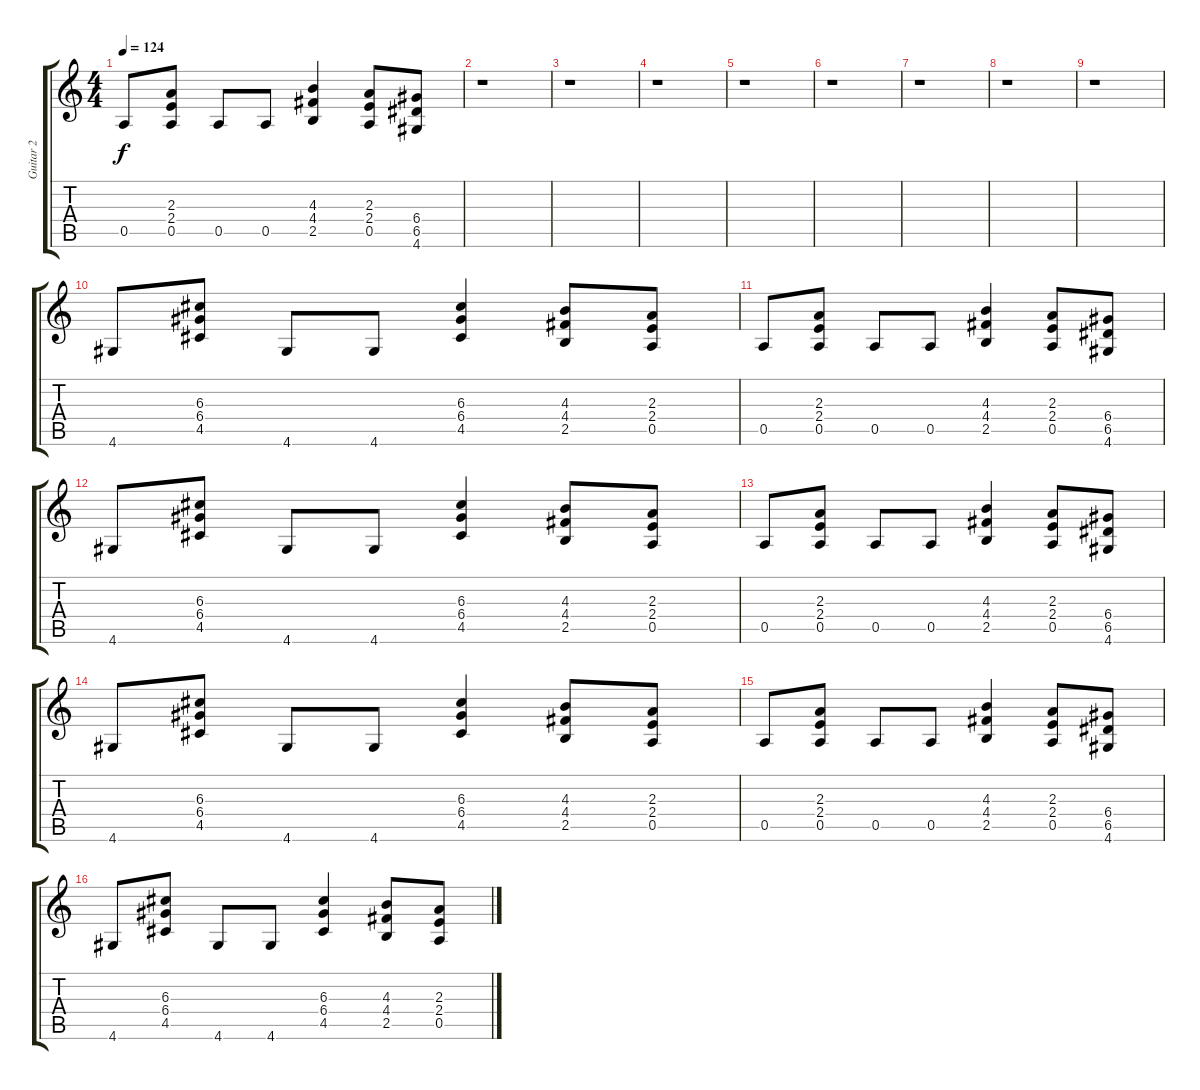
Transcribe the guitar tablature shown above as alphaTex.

\track ("Guitar 2" "Guitar 2") {instrument overdrivenguitar}
\staff {score tabs}
\tuning (E4 B3 G3 D3 A2 E2) {hide}
\ts (4 4)
\tempo 124
\clef g2
\ks c
0.5.8{dy f} (2.3 2.4 0.5).8 0.5.8 0.5.8 (4.3 4.4 2.5).4 (2.3 2.4 0.5).8 (6.4 6.5 4.6).8 |
r.1 |
r.1 |
r.1 |
r.1 |
r.1 |
r.1 |
r.1 |
r.1 |
4.6.8 (6.3 6.4 4.5).8 4.6.8 4.6.8 (6.3 6.4 4.5).4 (4.3 4.4 2.5).8 (2.3 2.4 0.5).8 |
0.5.8 (2.3 2.4 0.5).8 0.5.8 0.5.8 (4.3 4.4 2.5).4 (2.3 2.4 0.5).8 (6.4 6.5 4.6).8 |
4.6.8 (6.3 6.4 4.5).8 4.6.8 4.6.8 (6.3 6.4 4.5).4 (4.3 4.4 2.5).8 (2.3 2.4 0.5).8 |
0.5.8 (2.3 2.4 0.5).8 0.5.8 0.5.8 (4.3 4.4 2.5).4 (2.3 2.4 0.5).8 (6.4 6.5 4.6).8 |
4.6.8 (6.3 6.4 4.5).8 4.6.8 4.6.8 (6.3 6.4 4.5).4 (4.3 4.4 2.5).8 (2.3 2.4 0.5).8 |
0.5.8 (2.3 2.4 0.5).8 0.5.8 0.5.8 (4.3 4.4 2.5).4 (2.3 2.4 0.5).8 (6.4 6.5 4.6).8 |
4.6.8 (6.3 6.4 4.5).8 4.6.8 4.6.8 (6.3 6.4 4.5).4 (4.3 4.4 2.5).8 (2.3 2.4 0.5).8
